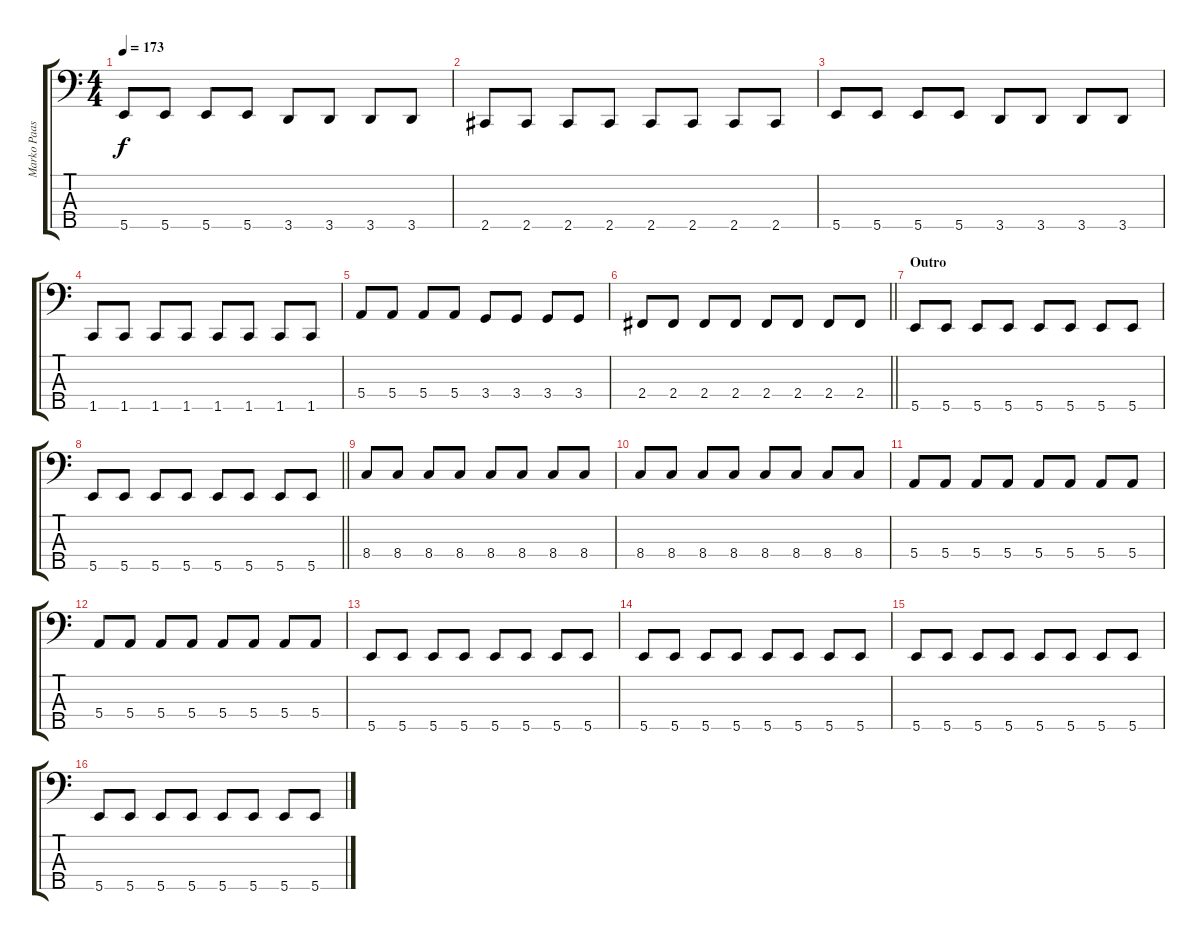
\track ("Marko Paasikoski - Bass" "Marko Paas") {instrument electricbasspick}
\staff {score tabs}
\tuning (Eb2 Ab2 A1 E1 B0) {hide}
\ts (4 4)
\tempo 173
\clef f4
\ks c
5.5.8{dy f} 5.5.8 5.5.8 5.5.8 3.5.8 3.5.8 3.5.8 3.5.8 |
2.5.8 2.5.8 2.5.8 2.5.8 2.5.8 2.5.8 2.5.8 2.5.8 |
5.5.8 5.5.8 5.5.8 5.5.8 3.5.8 3.5.8 3.5.8 3.5.8 |
1.5.8 1.5.8 1.5.8 1.5.8 1.5.8 1.5.8 1.5.8 1.5.8 |
5.4.8 5.4.8 5.4.8 5.4.8 3.4.8 3.4.8 3.4.8 3.4.8 |
\barLineRight lightlight
2.4.8 2.4.8 2.4.8 2.4.8 2.4.8 2.4.8 2.4.8 2.4.8 |
\section ("" "Outro")
5.5.8 5.5.8 5.5.8 5.5.8 5.5.8 5.5.8 5.5.8 5.5.8 |
\barLineRight lightlight
5.5.8 5.5.8 5.5.8 5.5.8 5.5.8 5.5.8 5.5.8 5.5.8 |
\ks aminor
8.4.8 8.4.8 8.4.8 8.4.8 8.4.8 8.4.8 8.4.8 8.4.8 |
8.4.8 8.4.8 8.4.8 8.4.8 8.4.8 8.4.8 8.4.8 8.4.8 |
5.4.8 5.4.8 5.4.8 5.4.8 5.4.8 5.4.8 5.4.8 5.4.8 |
5.4.8 5.4.8 5.4.8 5.4.8 5.4.8 5.4.8 5.4.8 5.4.8 |
5.5.8 5.5.8 5.5.8 5.5.8 5.5.8 5.5.8 5.5.8 5.5.8 |
5.5.8 5.5.8 5.5.8 5.5.8 5.5.8 5.5.8 5.5.8 5.5.8 |
5.5.8 5.5.8 5.5.8 5.5.8 5.5.8 5.5.8 5.5.8 5.5.8 |
5.5.8 5.5.8 5.5.8 5.5.8 5.5.8 5.5.8 5.5.8 5.5.8
